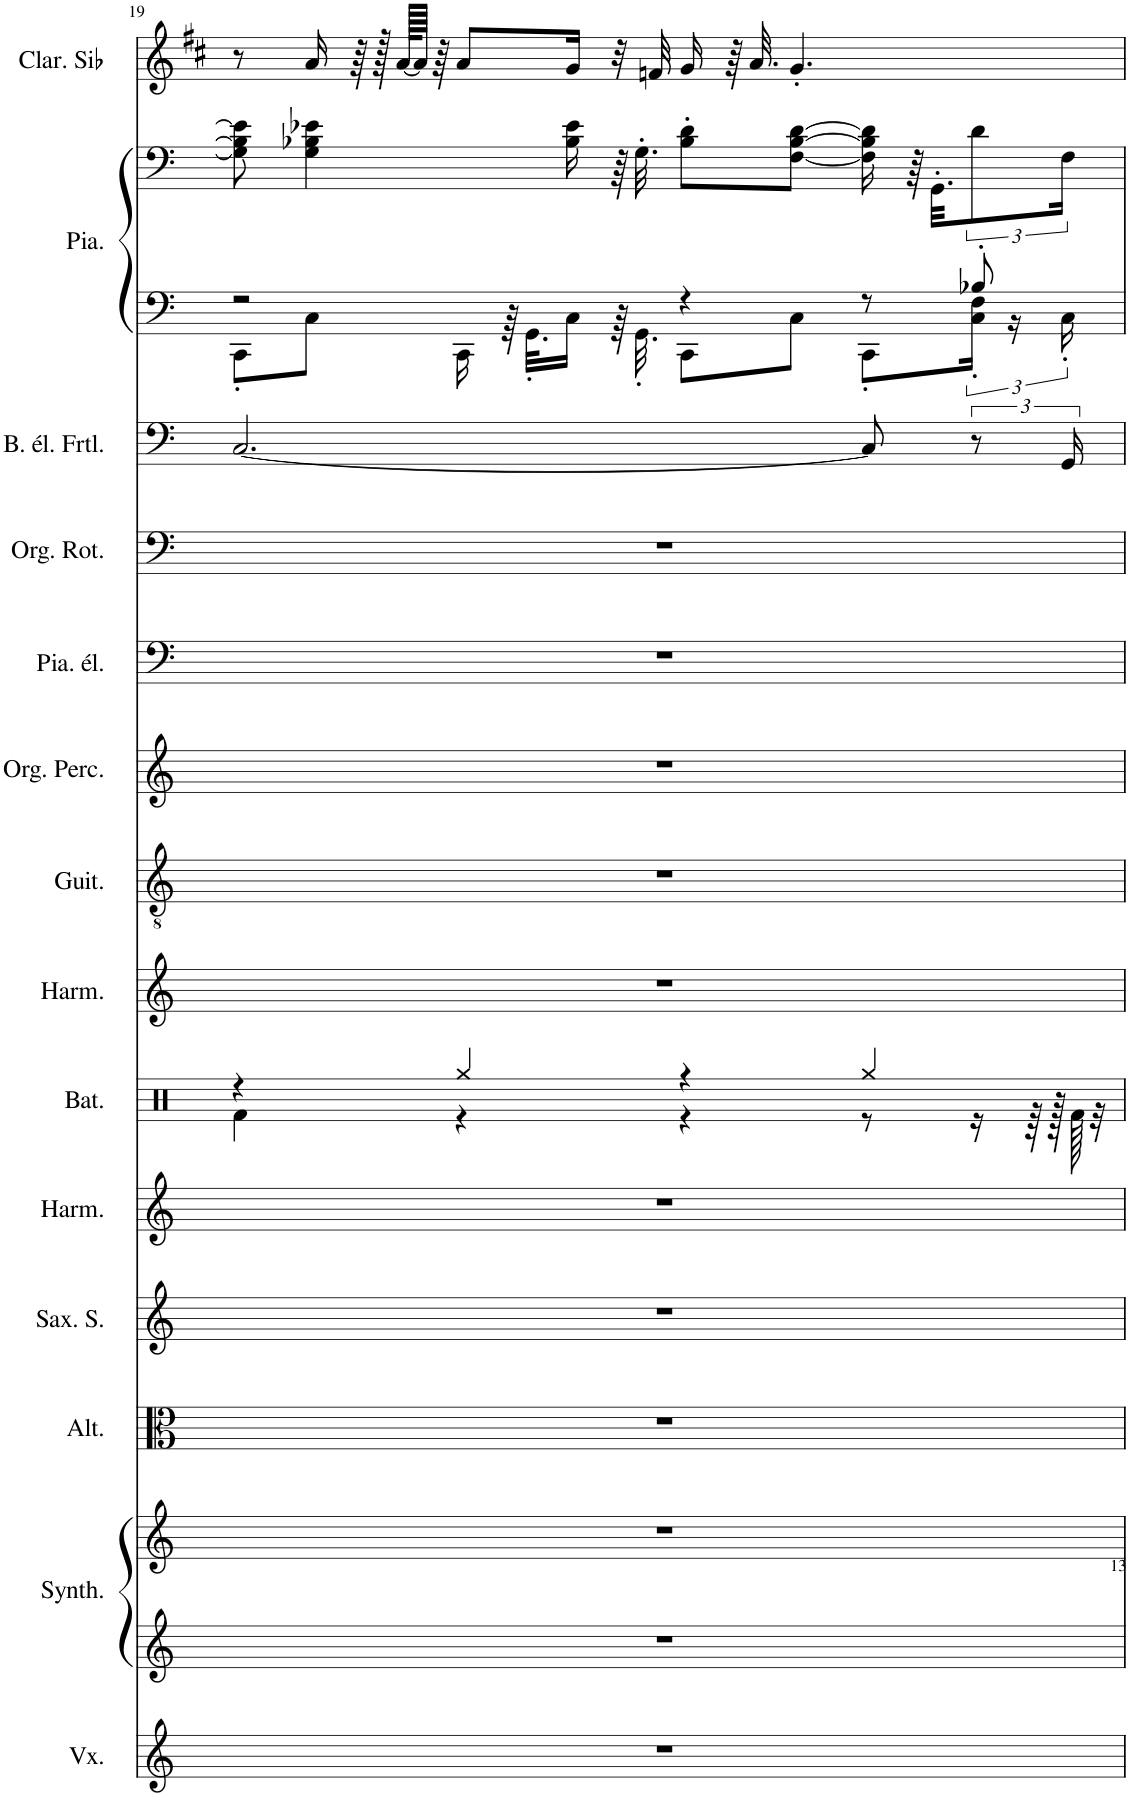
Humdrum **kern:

**kern	**kern	**kern	**kern	**kern	**kern	**kern	**kern	**kern	**kern	**kern	**kern	**kern	**kern	**kern	**kern
*part14	*part13	*part13	*part12	*part11	*part10	*part9	*part8	*part7	*part6	*part5	*part4	*part3	*part2	*part2	*part1
*staff16	*staff15	*staff14	*staff13	*staff12	*staff11	*staff10	*staff9	*staff8	*staff7	*staff6	*staff5	*staff4	*staff3	*staff2	*staff1
*I"Voix	*I"Synthétiseur d'instruments à cordes	*	*I"Altos	*I"Saxophone Soprano	*I"Harmonica	*I"Batterie	*I"Harmonica	*I"Guitare classique	*I"Orgue percussif	*I"Piano électrique	*I"Orgue rotatif	*I"Basse électrique fretless	*I"Piano	*	*I"Clarinette en Sib
*I'Vx.	*I'Synth.	*	*I'Alt.	*I'Sax. S.	*I'Harm.	*I'Bat.	*I'Harm.	*I'Guit.	*I'Org. Perc.	*I'Pia. él.	*I'Org. Rot.	*I'B. él. Frtl.	*I'Pia.	*	*I'Clar. Sib
!!LO:PB:g=z
*clefG2	*clefG2	*clefG2	*clefC3	*clefG2	*clefG2	*clefX	*clefG2	*clefGv2	*clefG2	*clefF4	*clefF4	*clefF4	*clefF4	*clefF4	*clefG2
*	*	*	*	*Trd1c2	*	*	*	*	*	*	*	*Trd7c12	*	*	*Trd1c2
*k[]	*k[]	*k[]	*k[]	*k[]	*k[]	*k[]	*k[]	*k[]	*k[]	*k[]	*k[]	*k[]	*k[]	*k[]	*k[f#c#]
*M4/4	*M4/4	*M4/4	*M4/4	*M4/4	*M4/4	*M4/4	*M4/4	*M4/4	*M4/4	*M4/4	*M4/4	*M4/4	*M4/4	*M4/4	*M4/4
=19	=19	=19	=19	=19	=19	=19	=19	=19	=19	=19	=19	=19	=19	=19	=19
*	*	*	*	*	*	*^	*	*	*	*	*	*	*^	*	*
1r	1r	1r	1r	1r	1r	4r	4Rf\	1r	1r	1r	1r	1r	[2.C/	2r	8CC'\L	8G\] 8B-\] 8e-\]	8r
.	.	.	.	.	.	.	.	.	.	.	.	.	.	.	8C\J	4G\ 4B-X\ 4e-X\	16a/
.	.	.	.	.	.	.	.	.	.	.	.	.	.	.	.	.	64r
.	.	.	.	.	.	.	.	.	.	.	.	.	.	.	.	.	128r
.	.	.	.	.	.	.	.	.	.	.	.	.	.	.	.	.	[128a/KLLLL
.	.	.	.	.	.	.	.	.	.	.	.	.	.	.	.	.	64a/JJJJ]
.	.	.	.	.	.	.	.	.	.	.	.	.	.	.	.	.	64r
.	.	.	.	.	.	4Rgg/	4r	.	.	.	.	.	.	.	16CC\	.	8a/L
.	.	.	.	.	.	.	.	.	.	.	.	.	.	.	64r	.	.
.	.	.	.	.	.	.	.	.	.	.	.	.	.	.	32.GG'\KLL	.	.
.	.	.	.	.	.	.	.	.	.	.	.	.	.	.	16C\JJ	16B-\ 16e-\	16g/Jk
.	.	.	.	.	.	.	.	.	.	.	.	.	.	.	64r	64r	32r
.	.	.	.	.	.	.	.	.	.	.	.	.	.	.	32.GG'\	32.G'\	.
.	.	.	.	.	.	.	.	.	.	.	.	.	.	.	.	.	32fn/
.	.	.	.	.	.	4r	4r	.	.	.	.	.	.	4r	8CC\L	8B-\' 8d\'L	16g/
.	.	.	.	.	.	.	.	.	.	.	.	.	.	.	.	.	64r
.	.	.	.	.	.	.	.	.	.	.	.	.	.	.	.	.	32.a/
.	.	.	.	.	.	.	.	.	.	.	.	.	.	.	8C\J	[8F\ [8B-\ [8d\J	4.g'/
.	.	.	.	.	.	4Rgg/	8r	.	.	.	.	.	8C/]	8r	8CC'\L	16F\] 16B-\] 16d\]	.
.	.	.	.	.	.	.	.	.	.	.	.	.	.	.	.	64r	.
.	.	.	.	.	.	.	.	.	.	.	.	.	.	.	.	32.GG'\KKL	.
.	.	.	.	.	.	.	16r	.	.	.	.	.	12r	8B-X'/	24C\' 24F\'Jk	12d\	.
.	.	.	.	.	.	.	.	.	.	.	.	.	.	.	24r	.	.
.	.	.	.	.	.	.	64r	.	.	.	.	.	.	.	.	.	.
.	.	.	.	.	.	.	128r	.	.	.	.	.	.	.	.	.	.
.	.	.	.	.	.	.	.	.	.	.	.	.	24GG/	.	24C'\	24F\Jk	.
.	.	.	.	.	.	.	128Rf\	.	.	.	.	.	.	.	.	.	.
.	.	.	.	.	.	.	32r	.	.	.	.	.	.	.	.	.	.
*	*	*	*	*	*	*v	*v	*	*	*	*	*	*	*v	*v	*	*
=	=	=	=	=	=	=	=	=	=	=	=	=	=	=	=
*-	*-	*-	*-	*-	*-	*-	*-	*-	*-	*-	*-	*-	*-	*-	*-
